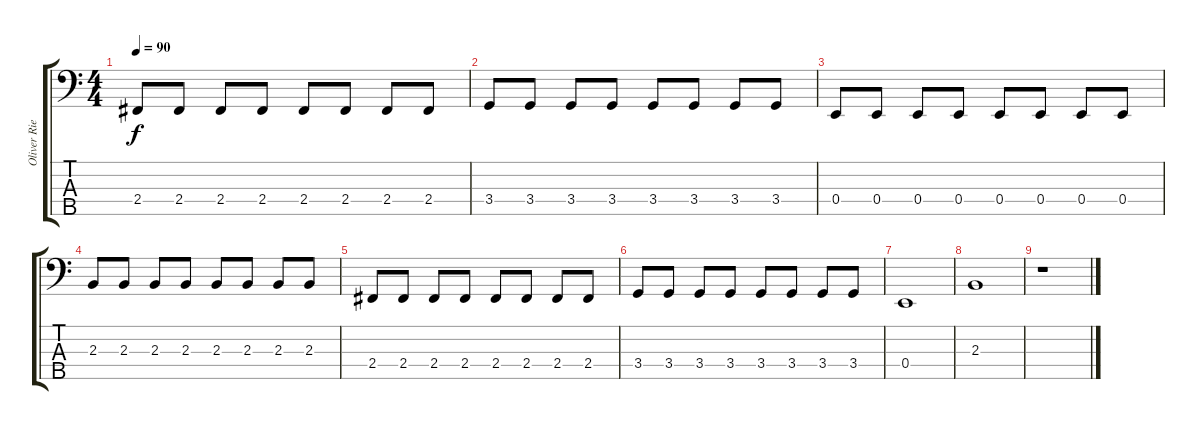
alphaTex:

\track ("Oliver Riedel" "Oliver Rie") {instrument electricbassfinger}
\staff {score tabs}
\tuning (G2 D2 A1 E1 B0) {hide}
\ts (4 4)
\tempo 90
\clef f4
\ks c
2.4.8{dy f} 2.4.8 2.4.8 2.4.8 2.4.8 2.4.8 2.4.8 2.4.8 |
3.4.8 3.4.8 3.4.8 3.4.8 3.4.8 3.4.8 3.4.8 3.4.8 |
0.4.8 0.4.8 0.4.8 0.4.8 0.4.8 0.4.8 0.4.8 0.4.8 |
2.3.8 2.3.8 2.3.8 2.3.8 2.3.8 2.3.8 2.3.8 2.3.8 |
2.4.8 2.4.8 2.4.8 2.4.8 2.4.8 2.4.8 2.4.8 2.4.8 |
3.4.8 3.4.8 3.4.8 3.4.8 3.4.8 3.4.8 3.4.8 3.4.8 |
0.4.1 |
2.3.1 |
r.1
